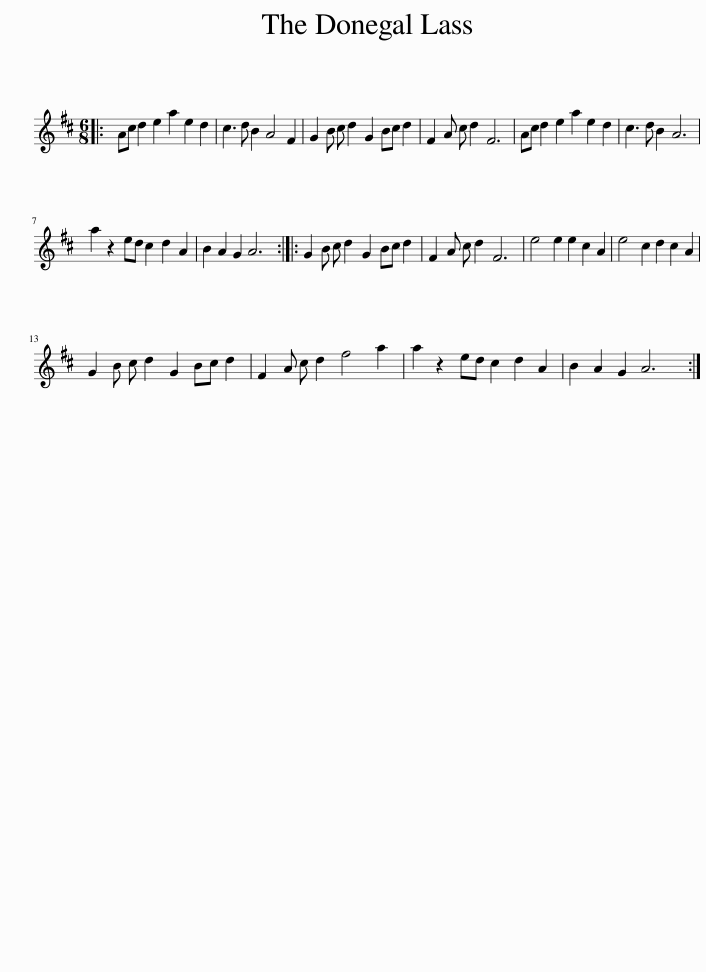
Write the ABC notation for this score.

X:1
L:1/8
M:6/8
I:linebreak $
K:D
V:1 treble
V:1
|: Ac d2 e2 a2 e2 d2 | c3 d B2 A4 F2 | G2 B c d2 G2 Bc d2 | F2 A c d2 F6 | Ac d2 e2 a2 e2 d2 | %5
 c3 d B2 A6 |$ a2 z2 ed c2 d2 A2 | B2 A2 G2 A6 :: G2 B c d2 G2 Bc d2 | F2 A c d2 F6 | %10
 e4 e2 e2 c2 A2 | e4 c2 d2 c2 A2 |$ G2 B c d2 G2 Bc d2 | F2 A c d2 f4 a2 | a2 z2 ed c2 d2 A2 | %15
 B2 A2 G2 A6 :| %16
